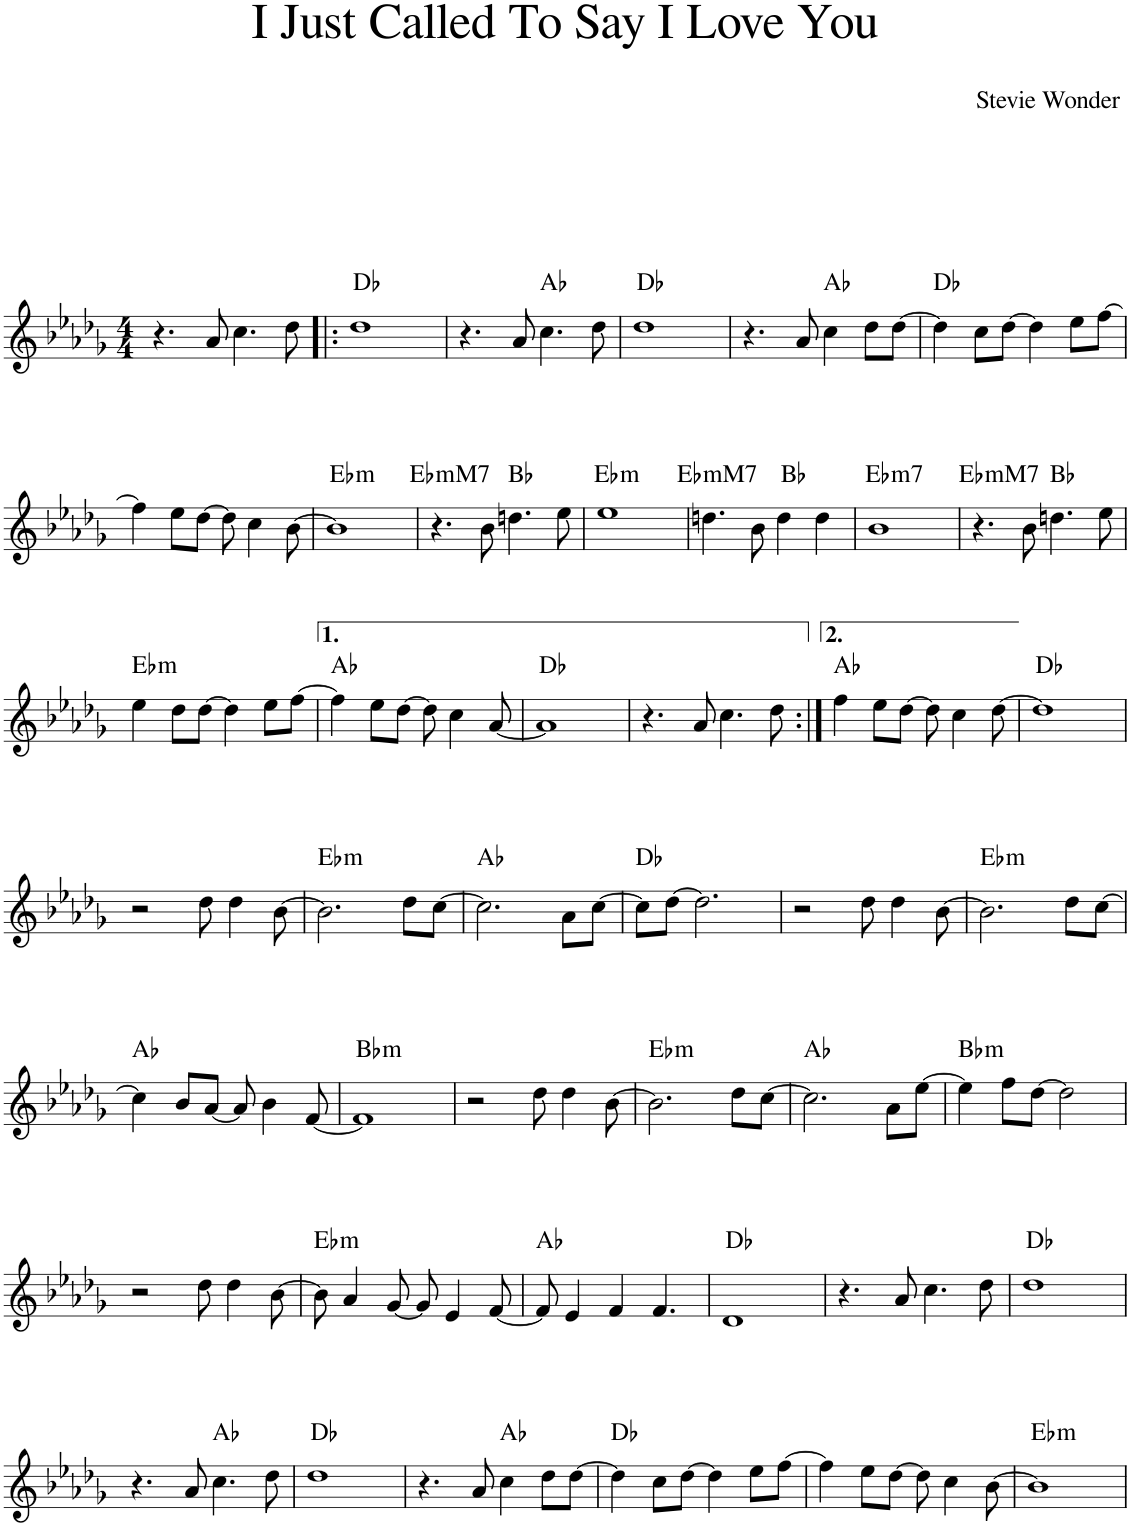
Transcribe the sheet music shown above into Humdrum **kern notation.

**kern	**harte
*part1	*part1
*staff1	*
*I"Piano	*
*I'Pno.	*
*clefG2	*
*k[b-e-a-d-g-]	*
*M4/4	*
=1	=1
4.r	.
8a-/	.
4.cc\	.
8dd-\	.
=2!|:	=2!|:
1dd-	Db:maj
=3	=3
4.r	.
8a-/	.
4.cc\	Ab:maj
8dd-\	.
=4	=4
1dd-	Db:maj
=5	=5
4.r	.
8a-/	.
4cc\	Ab:maj
8dd-\L	.
[8dd-\J	.
=6	=6
4dd-\]	Db:maj
8cc\L	.
[8dd-\J	.
4dd-\]	.
8ee-\L	.
[8ff\J	.
!!LO:LB:g=z
=7	=7
4ff\]	.
8ee-\L	.
[8dd-\J	.
8dd-\]	.
4cc\	.
[8b-\	.
=8	=8
!	!LO:H:kt=m
1b-]	Eb:min
=9	=9
!	!LO:H:kt=mM7
4.r	Eb:minmaj7
8b-\	.
4.ddn\	Bb:maj
8ee-\	.
=10	=10
!	!LO:H:kt=m
1ee-	Eb:min
=11	=11
!	!LO:H:kt=mM7
4.ddn\	Eb:minmaj7
8b-\	.
4dd\	Bb:maj
4dd\	.
=12	=12
!	!LO:H:kt=m7
1b-	Eb:min7
=13	=13
!	!LO:H:kt=mM7
4.r	Eb:minmaj7
8b-\	.
4.ddn\	Bb:maj
8ee-\	.
!!LO:LB:g=z
=14	=14
!	!LO:H:kt=m
4ee-\	Eb:min
8dd-\L	.
[8dd-\J	.
4dd-\]	.
8ee-\L	.
[8ff\J	.
=15	=15
4ff\]	Ab:maj
8ee-\L	.
[8dd-\J	.
8dd-\]	.
4cc\	.
[8a-/	.
=16	=16
1a-]	Db:maj
=17	=17
4.r	.
8a-/	.
4.cc\	.
8dd-\	.
=18:|!	=18:|!
4ff\	Ab:maj
8ee-\L	.
[8dd-\J	.
8dd-\]	.
4cc\	.
[8dd-\	.
=19	=19
1dd-]	Db:maj
!!LO:LB:g=z
=20	=20
2r	.
8dd-\	.
4dd-\	.
[8b-\	.
=21	=21
!	!LO:H:kt=m
2.b-\]	Eb:min
8dd-\L	.
[8cc\J	.
=22	=22
2.cc\]	Ab:maj
8a-\L	.
[8cc\J	.
=23	=23
8cc\L]	Db:maj
[8dd-\J	.
2.dd-\]	.
=24	=24
2r	.
8dd-\	.
4dd-\	.
[8b-\	.
=25	=25
!	!LO:H:kt=m
2.b-\]	Eb:min
8dd-\L	.
[8cc\J	.
!!LO:LB:g=z
=26	=26
4cc\]	Ab:maj
8b-/L	.
[8a-/J	.
8a-/]	.
4b-\	.
[8f/	.
=27	=27
!	!LO:H:kt=m
1f]	Bb:min
=28	=28
2r	.
8dd-\	.
4dd-\	.
[8b-\	.
=29	=29
!	!LO:H:kt=m
2.b-\]	Eb:min
8dd-\L	.
[8cc\J	.
=30	=30
2.cc\]	Ab:maj
8a-\L	.
[8ee-\J	.
=31	=31
!	!LO:H:kt=m
4ee-\]	Bb:min
8ff\L	.
[8dd-\J	.
2dd-\]	.
!!LO:LB:g=z
=32	=32
2r	.
8dd-\	.
4dd-\	.
[8b-\	.
=33	=33
!	!LO:H:kt=m
8b-\]	Eb:min
4a-/	.
[8g-/	.
8g-/]	.
4e-/	.
[8f/	.
=34	=34
8f/]	Ab:maj
4e-/	.
4f/	.
4.f/	.
=35	=35
1d-	Db:maj
=36	=36
4.r	.
8a-/	.
4.cc\	.
8dd-\	.
=37	=37
1dd-	Db:maj
!!LO:LB:g=z
=38	=38
4.r	.
8a-/	.
4.cc\	Ab:maj
8dd-\	.
=39	=39
1dd-	Db:maj
=40	=40
4.r	.
8a-/	.
4cc\	Ab:maj
8dd-\L	.
[8dd-\J	.
=41	=41
4dd-\]	Db:maj
8cc\L	.
[8dd-\J	.
4dd-\]	.
8ee-\L	.
[8ff\J	.
=42	=42
4ff\]	.
8ee-\L	.
[8dd-\J	.
8dd-\]	.
4cc\	.
[8b-\	.
=43	=43
!	!LO:H:kt=m
1b-]	Eb:min
=	=
*-	*-
